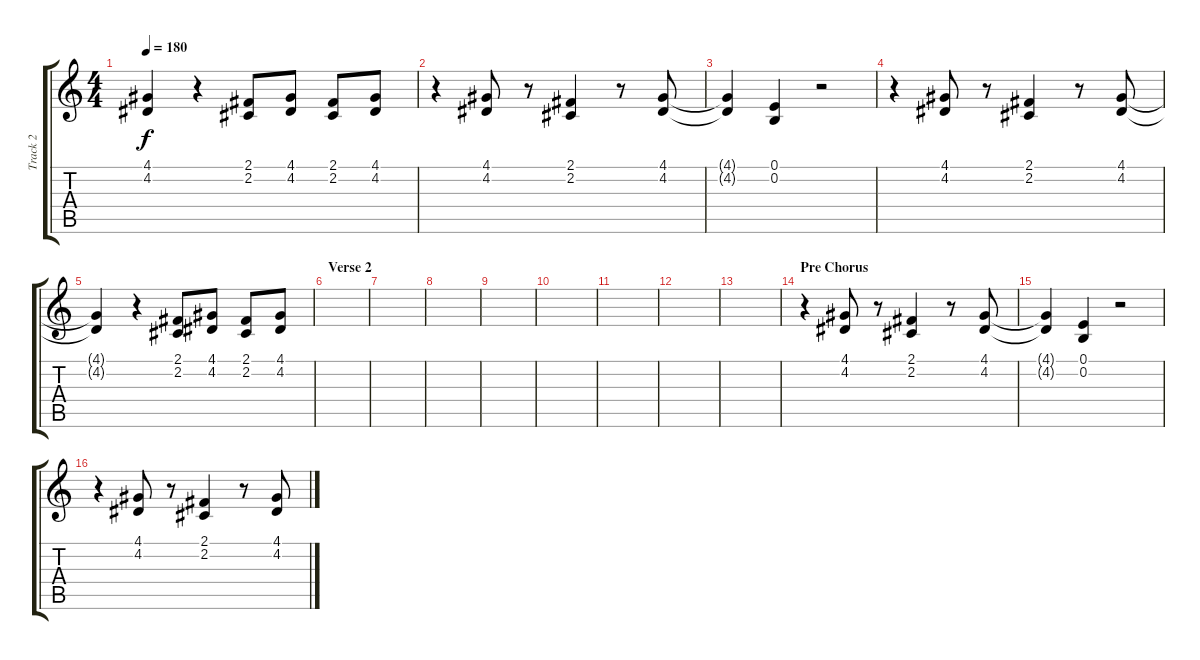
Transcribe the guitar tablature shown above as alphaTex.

\track ("Track 2" "Track 2") {instrument brasssection}
\staff {score tabs}
\tuning (E4 B3 G3 D3 A2 E2) {hide}
\ts (4 4)
\tempo 180
\clef g2
\ks c
(4.1{t} 4.2{t}).4{dy f} r.4 (2.1 2.2).8 (4.1 4.2).8 (2.1 2.2).8 (4.1 4.2).8 |
r.4 (4.1 4.2).8 r.8 (2.1 2.2).4 r.8 (4.1 4.2).8 |
(4.1{t} 4.2{t}).4 (0.1 0.2).4 r.2 |
r.4 (4.1 4.2).8 r.8 (2.1 2.2).4 r.8 (4.1 4.2).8 |
(4.1{t} 4.2{t}).4 r.4 (2.1 2.2).8 (4.1 4.2).8 (2.1 2.2).8 (4.1 4.2).8 |
\section ("" "Verse 2")
|
|
|
|
|
|
|
|
\section ("" "Pre Chorus")
r.4 (4.1 4.2).8 r.8 (2.1 2.2).4 r.8 (4.1 4.2).8 |
(4.1{t} 4.2{t}).4 (0.1 0.2).4 r.2 |
r.4 (4.1 4.2).8 r.8 (2.1 2.2).4 r.8 (4.1 4.2).8
